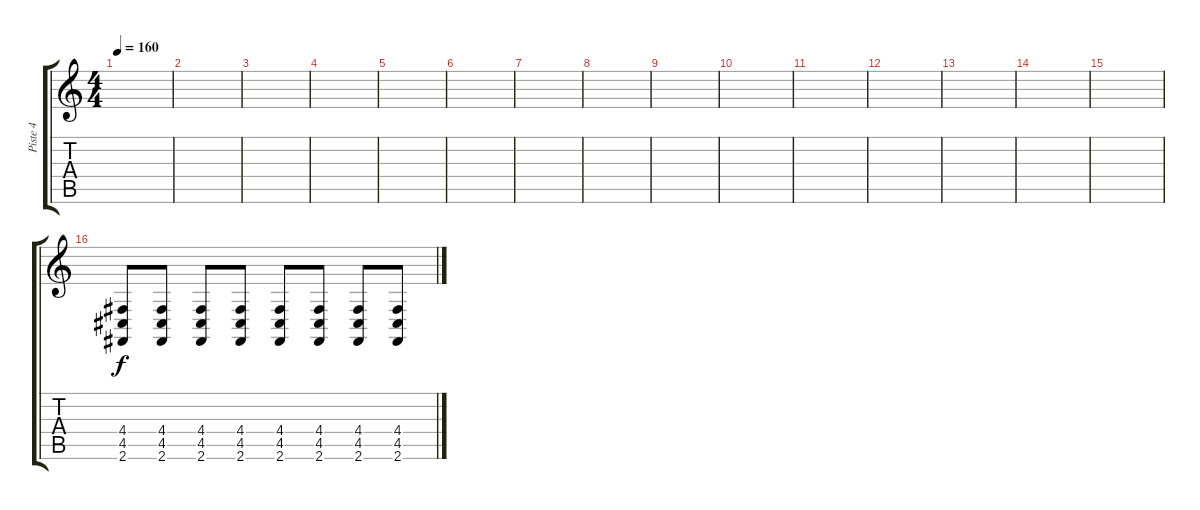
\track ("Piste 4" "Piste 4") {instrument oboe}
\staff {score tabs}
\tuning (E4 B3 G3 D3 A2 E2) {hide}
\ts (4 4)
\tempo 160
\clef g2
\ks c
|
|
|
|
|
|
|
|
|
|
|
|
|
|
|
(4.4 4.5 2.6).8{volume 11 instrument overdrivenguitar} (4.4 4.5 2.6).8 (4.4 4.5 2.6).8 (4.4 4.5 2.6).8 (4.4 4.5 2.6).8 (4.4 4.5 2.6).8 (4.4 4.5 2.6).8 (4.4 4.5 2.6).8
